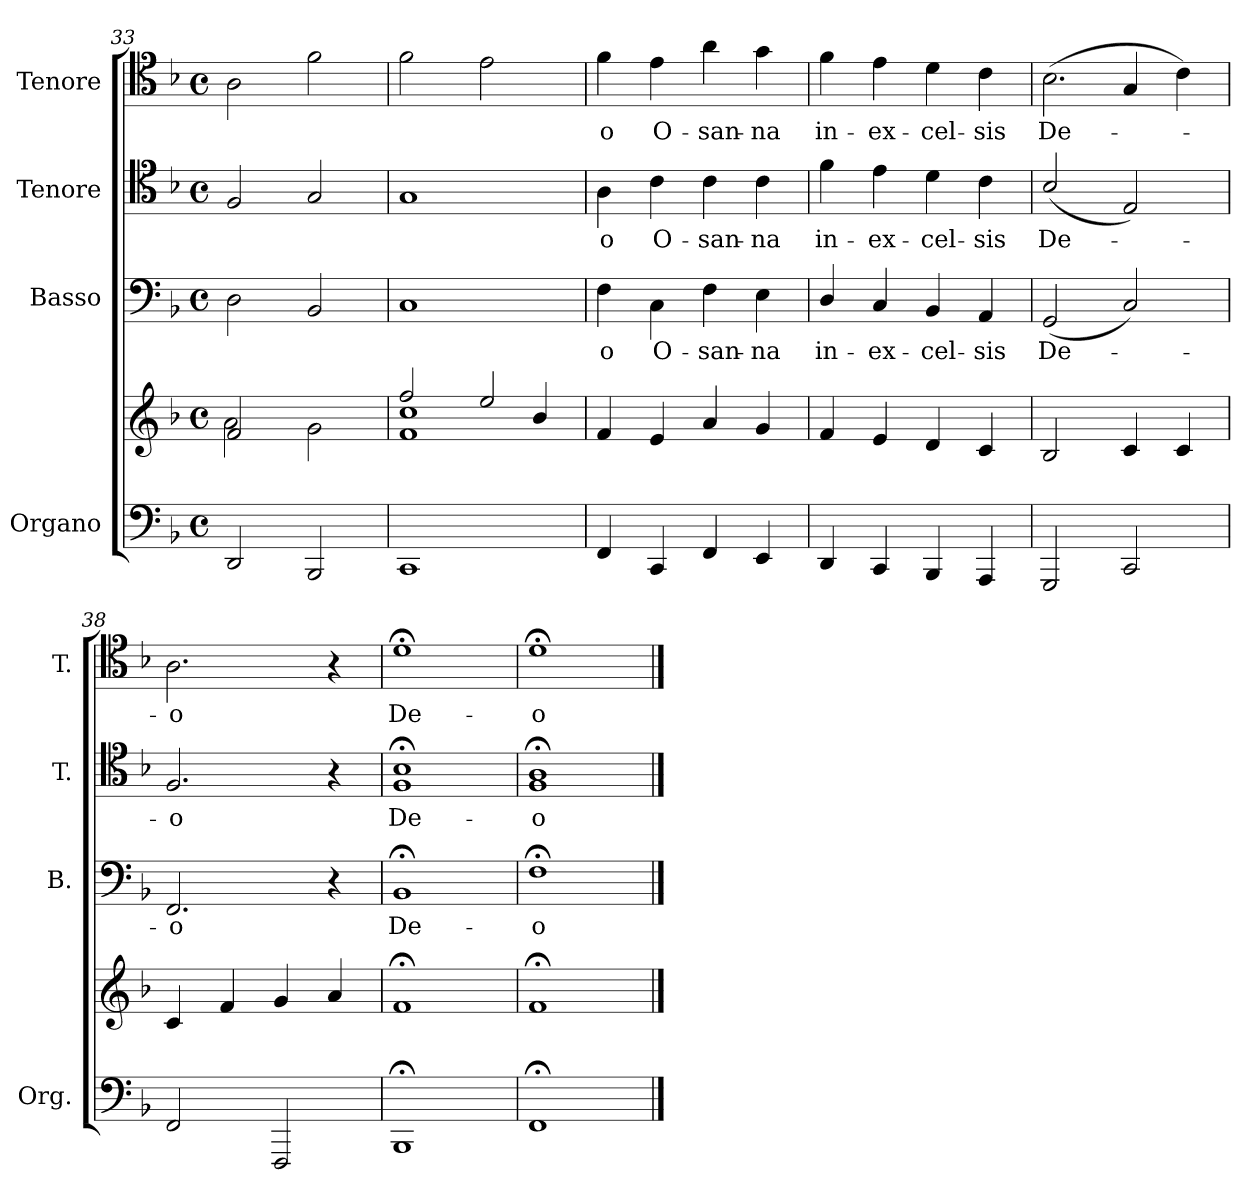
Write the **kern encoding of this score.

**kern	**kern	**kern	**text	**kern	**text	**kern	**text
*part4	*part4	*part3	*part3	*part2	*part2	*part1	*part1
*staff5	*staff4	*staff3	*staff3	*staff2	*staff2	*staff1	*staff1
*I"Organo	*	*I"Basso	*	*I"Tenore	*	*I"Tenore	*
*I'Org.	*	*I'B.	*	*I'T.	*	*I'T.	*
*clefF4	*clefG2	*clefF4	*	*clefC4	*	*clefC4	*
*k[b-]	*k[b-]	*k[b-]	*	*k[b-]	*	*k[b-]	*
*M4/4	*M4/4	*M4/4	*	*M4/4	*	*M4/4	*
*met(c)	*met(c)	*met(c)	*	*met(c)	*	*met(c)	*
=33	=33	=33	=33	=33	=33	=33	=33
*	*^	*	*	*	*	*	*
2DD/	2f/	2a\	2D\	.	2F/	.	2A\	.
2BBB-/	2ryy	2g\	2BB-/	.	2G/	.	2f\	.
=34	=34	=34	=34	=34	=34	=34	=34	=34
*	*	*^	*	*	*	*	*	*
!	!	!	!LO:N:vis=1	!	!	!	!	!	!
1CC/	2ff/	1f\	2.cc/	1C/	.	1G/	.	2f\	.
.	2ee/	.	.	.	.	.	.	2e\	.
.	.	.	4b-/	.	.	.	.	.	.
*	*v	*v	*v	*	*	*	*	*	*
=35	=35	=35	=35	=35	=35	=35	=35
4FF/	4f/	4F\	-o	4A\	-o	4f\	-o
4CC/	4e/	4C\	O-	4c\	O-	4e\	O-
4FF/	4a/	4F\	-san-	4c\	-san-	4a\	-san-
4EE/	4g/	4E\	-na	4c\	-na	4g\	-na
=36	=36	=36	=36	=36	=36	=36	=36
4DD/	4f/	4D/	in-	4f\	in-	4f\	in-
4CC/	4e/	4C/	-ex-	4e\	-ex-	4e\	-ex-
4BBB-/	4d/	4BB-/	-cel-	4d\	-cel-	4d\	-cel-
4AAA/	4c/	4AA/	-sis	4c\	-sis	4c\	-sis
=37	=37	=37	=37	=37	=37	=37	=37
!	!	!	!	!	!	!LO:N:vis=2.	!
2GGG/	2B-/	(2GG/	De-	(2B-/	De-	(2B-\	De-
2CC/	4c/	2C/)	.	2E/)	.	4G/	.
.	4c/	.	.	.	.	4c\)	.
=38	=38	=38	=38	=38	=38	=38	=38
2FF/	4c/	2.FF/	-o	2.F/	-o	2.A\	-o
.	4f/	.	.	.	.	.	.
2FFF/	4g/	.	.	.	.	.	.
.	4a/	4r	.	4r	.	4r	.
=39	=39	=39	=39	=39	=39	=39	=39
*	*	*	*	*^	*	*	*
1BBB-;</	1f;</	1BB-;</	De-	1B-;</	1F\	De-	1d;<\	De-
=40	=40	=40	=40	=40	=40	=40	=40	=40
1FF;</	1f;</	1F;<\	-o	1A;</	1F\	-o	1d;<\	-o
*	*	*	*	*v	*v	*	*	*
==	==	==	==	==	==	==	==
*-	*-	*-	*-	*-	*-	*-	*-
